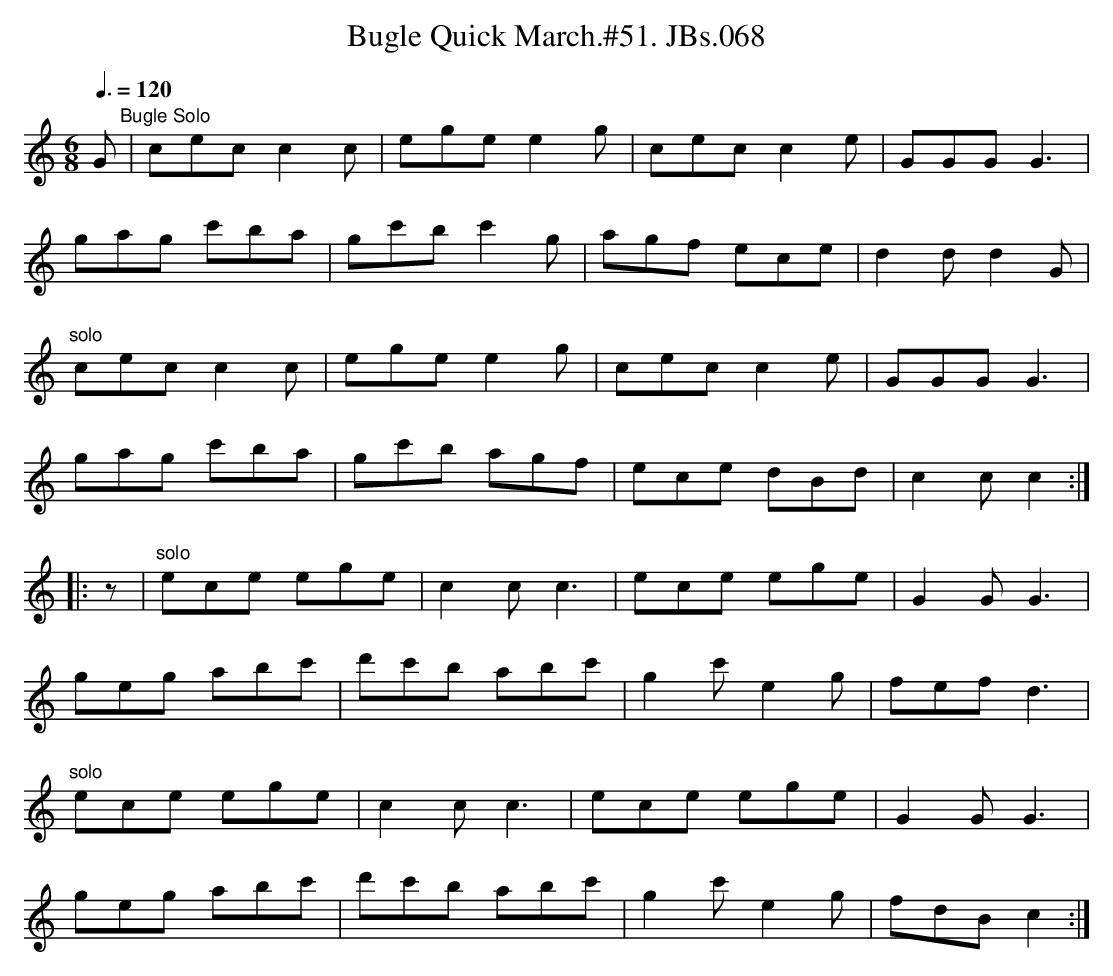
X:1
T:Bugle Quick March.#51. JBs.068
M:6/8
L:1/8
Q:3/8=120
K:C major
G"Bugle Solo"|cec c2c|ege e2g|cec c2e|GGG G3|!
gag c'ba|gc'b c'2g|agf ece|d2dd2G|!
"solo"cec c2c|ege e2g|cec c2e|GGG G3|!
gag c'ba|gc'b agf|ece dBd|c2cc2:|!
|:z|"solo"ece ege|c2cc3|ece ege|G2GG3|!
geg abc'|d'c'b abc'|g2c'e2g|fef d3|!
"solo"ece ege|c2cc3|ece ege|G2GG3|!
geg abc'|d'c'b abc'|g2c'e2g|fdBc2:|
